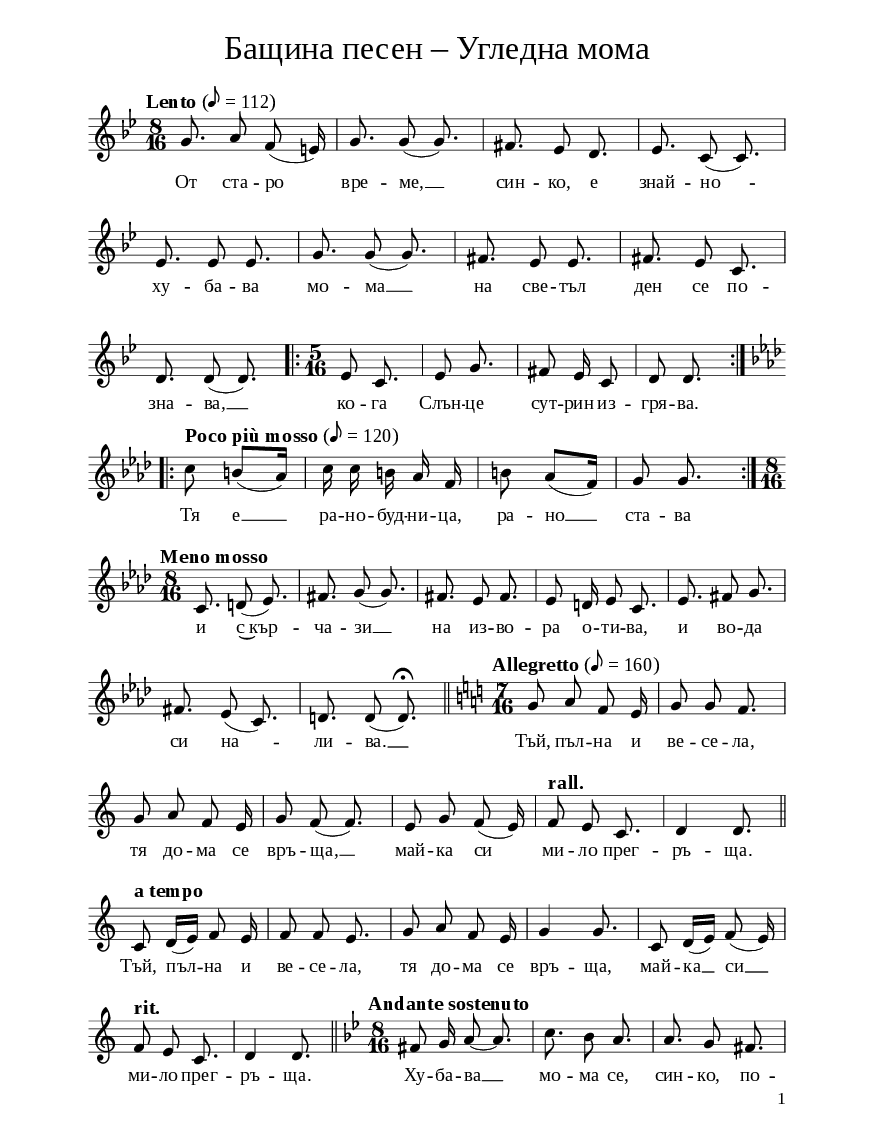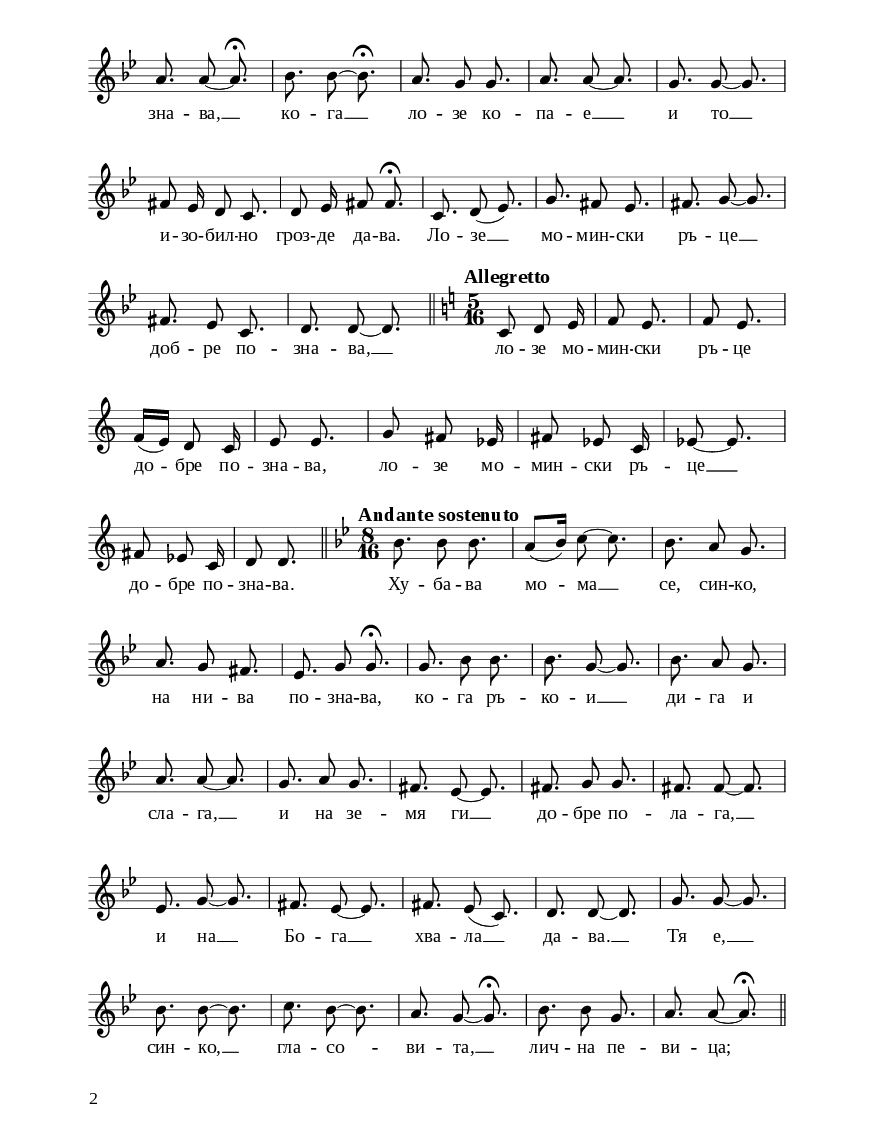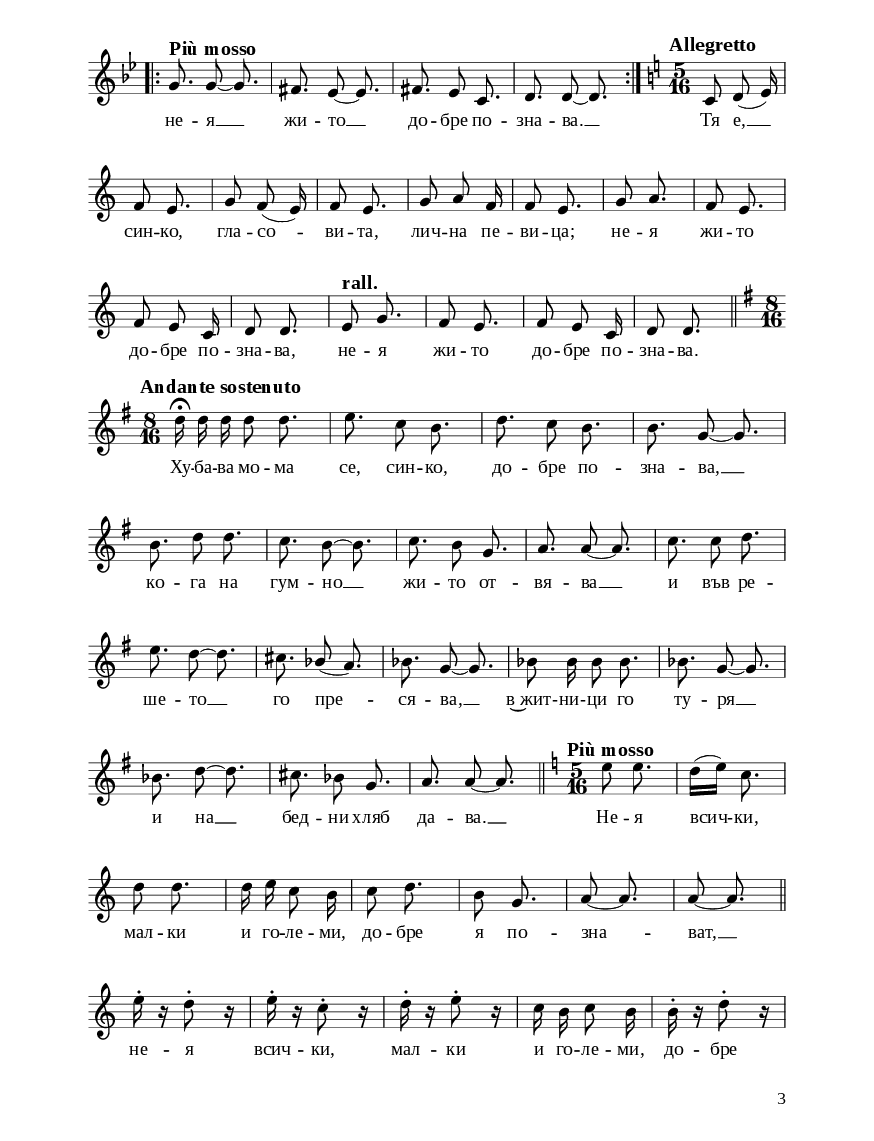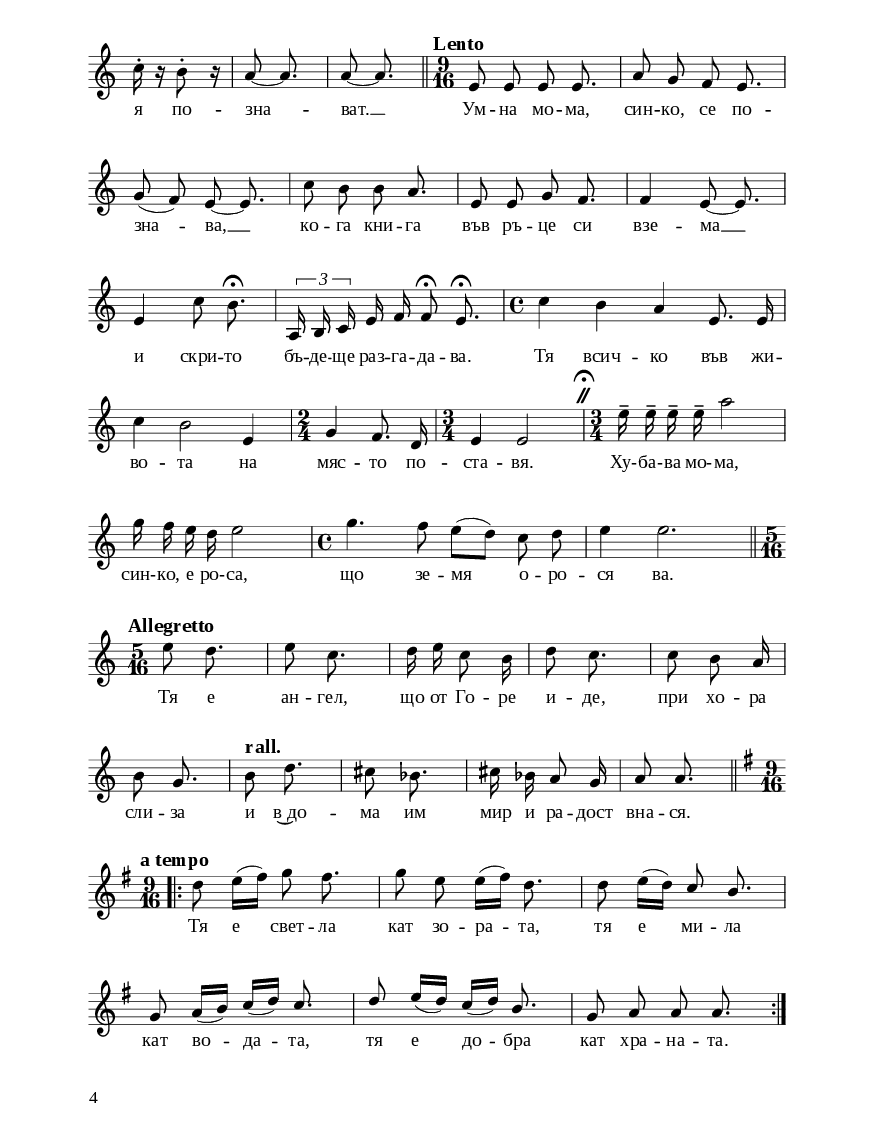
\version "2.24.4"

% include paper part and global functions
\include "include/globals.ily"
\bookpart {
  \label #'ref138
  \tocItem \markup "Бащина песен – Угледна мома"
  \paper {
    print-all-headers = ##t
    print-page-number = ##t
    print-first-page-number = ##t

    % put page numbers on the bottom
    oddHeaderMarkup = \markup ""
    evenHeaderMarkup = \markup ""
    oddFooterMarkup = \markup
    \fill-line {
      ""
      \if \should-print-page-number \fromproperty #'page:page-number-string
    }
    evenFooterMarkup = \markup
    \fill-line {
      \if \should-print-page-number \fromproperty #'page:page-number-string
      ""
    }

    left-margin = 1.5\cm
    right-margin = 1.5\cm
    top-margin = 1.6\cm
    bottom-margin = 1.2\cm
    ragged-bottom = ##t % do not spread the staves to fill the whole vertical space

    % change distance between staves
    system-system-spacing =
    #'((basic-distance . 15)
       (minimum-distance . 6)
       (padding . 1)
       (stretchability . 12))
  }
  \score {
    \layout {
      indent = 0.0\cm % remove first line indentation
      ragged-last = ##f % do spread last line to fill the whole space
      \override Staff.BarLine.thick-thickness = #4 %make the end and repeat bars thiner
      \override Score.VoltaBracket.font-size = #-1.7 % make the repeat number fontsize smaller
      

      \context {
        \Score
        \omit BarNumber %remove bar numbers
        \override MetronomeMark.font-size = #1.5 % increase the tempo fontsize
        \override TupletNumber.font-size = #0.4 % increase the triol number

      } % context

      \context {
        % change staff size
        \Staff
        \override StaffSymbol.thickness = #0.5
        \override BarLine.hair-thickness = #1
        %\override StaffSymbol.ledger-line-thickness = #'(0 . 0)
      }

      \context {
        % adjust space between staff and lyrics and between the two lyric lines
        \Lyrics
        \override VerticalAxisGroup.nonstaff-relatedstaff-spacing = #'((padding . 1))
        \override VerticalAxisGroup.nonstaff-nonstaff-spacing = #'((minimum-distance . 2))
        includeGraceNotes = ##t
      }
    } % layout

    \new Voice  \relative c' {
      \clef treble
      \key g \minor
      \time 8/16
      \tempoFunc "Lento" 8 "112"
      \autoBeamOff
      g'8. a8 f(e16) |
      g8. g8(g8.) |
      fis8. ees8 d8. |
      ees8. c8(c8.) | \break

      ees8. ees8 ees8. |
      g8. g8(g8.)  |
      fis8. ees8 ees8.  |
      fis8. ees8 c8.  | \break

      d8. d8(d8.)  |
      \bar ".|:" \time 5/16 ees8 c8.  |
      ees8 g8. |
      fis8 ees16 c8  |
      d8 d8. | \bar ":|.:" \break

      \tempoFunc "Poco più mosso" 8 "120"
      \key f \minor
      c'8 b8[(aes16)] |  |
      c16 c b aes f |  |
      b8 aes([f16])  |
      g8 g8. | \bar ":|."

      \time 8/16 \break
      \tempo "Meno mosso" c,8. d8(ees8.) |
      fis8. g8 (g8.) |
      fis8. ees8 fis8. |
      ees8 d16 ees8 c8. |
      ees8. fis8 g8. | \break

      fis8.ees8(c8.) |
      d8. d8(d8.\fermata) | \bar "||"
      \time 7/16
      \key c \major
      \tempoFunc "Allegretto" 8 "160"
      g8 a f e16 |
      g8 g f8. | \break

      g8 a f e16 |
      g8 f(f8.) |
      e8 g f(e16) |
      \tempo "rall." f8 e c8. |
      d4 d8. | \bar "||" \break

      \tempo "a tempo"
      c8 d16[(e)] f8 e16 |
      f8 f e8. |
      g8 a f e16 |
      g4 g8. |
      c,8 d16[(e)] f8(e16) | \break

      \tempo "rit."
      f8 e c8. |
      d4 d8. | \bar "||"
      \key g \minor
      \time 8/16
      \tempo "Andante sostenuto"
      fis8 g16 a8~ a8. |
      c8. bes8 a8. |
      a8. g8 fis8. | \break

      a8. a8~ a8.\fermata |
      bes8. bes8~ bes8.\fermata |
      a8. g8 g8. |
      a8. a8~ a8. |
      g8. g8~ g8. | \break

      fis8 ees16 d8 c8. |
      d8 ees16 fis8 fis8.\fermata |
      c8. d8(ees8.) |
      g8. fis8 ees8. |
      fis8. g8~ g8. | \break

      fis8. ees8 c8. |
      d8. d8~ d8. | \bar "||"
      \key c \major
      \time 5/16
      \tempo "Allegretto"
      c8 d e 16 |
      f8 e8. |
      f8 e8. | \break

      f16[(e)] d8 c16 |
      e8 e8.|
      g8 fis ees16 |
      fis8 ees8 c16 |
      ees8~ ees8. | \break

      fis8 ees8 c16 |
      d8 d8. | \bar "||"
      \key g \minor
      \time 8/16
      \tempo "Andante sostenuto"
      bes'8. bes8 bes8. |
      a8[(bes16)] c8~ c8. |
      bes8. a8 g8. | \break
      a8. g8 fis8. |
      ees8. g8 g8.\fermata |
      g8. bes8 bes8. |
      bes8. g8~ g8. |
      bes8. a8 g8. | \break

      a8. a8~ a8. |
      g8. a8 g8. |
      fis8. ees8~ ees8. |
      fis8. g8 g8. |
      fis8. fis8~ fis8. | \break

      ees8. g8~ g8. |
      fis8. ees8~ ees8. |
      fis8. ees8(c8.) |
      d8. d8~ d8. |
      g8. g8~ g8. | \break

      bes8. bes8~ bes8. |
      c8. bes8~ bes8. |
      a8. g8~ g8.\fermata |
      bes8. bes8 g8. |
      a8. a8~ a8.\fermata | \break

      \bar ".|:-||"  \tempo "Più mosso"
      g8. g8~ g8. |
      fis8. ees8~ ees8. |
      fis8. ees8 c8. |
      d8. d8~ d8. | \bar ":|."

      \key c \major
      \time 5/16
      \tempo "Allegretto"
      c8 d(e16) | \break

      f8 e8. |
      g8 f8(e16) |
      f8 e8. |
      g8 a f16 |
      f8 e8. |
      g8 a8. |
      f8 e8. | \break

      f8 e c16 |
      d8 d8. |
      \tempo "rall."
      e8 g8. |
      f8 e8. |
      f8 e c16 |
      d8 d8. | \bar "||"
      \time 8/16
      \key g \major
      \break

      \tempo "Andante sostenuto"
      d'16\fermata d d d8 d8. |
      e8. c8 b8. |
      d8. c8 b8. |
      b8. g8~ g8. \break

      b8. d8 d8. |
      c8. b8~ b8. |
      c8. b8 g8. |
      a8. a8~ a8. |
      c8. c8 d8. | \break

      e8. d8~ d8. |
      cis8. \stemUp bes8(a8.) \stemNeutral |
      bes8. g8~ g8. |
      bes8 bes16 bes8 bes8. |
      bes8. g8~ g8. | \break
      bes8. d8~ d8. |
      cis8. bes8 g8. |
      a8. a8~ a8. |  \bar "||"
      \key c \major
      \time 5/16
      \tempo "Più mosso" e'8 e8. |
      d16[(e)] c8. | \break
      d8 d8. |
      d16 e c8  b16 |
      c8 d8. |
      b8 g8. |
      a8~ a8. |
      a8~ a8. | \bar "||" \break

      e'16\staccato r16 d8\staccato r16 |
      e16\staccato r16 c8\staccato r16 |
      d16\staccato r16 e8\staccato r16 |
      c16 b c8 b16 |
      b16\staccato r16 d8\staccato r16 | \break

      c16\staccato r16 b8\staccato r16 |
      a8~ a8. |
      a8~ a8. |  \bar "||"
      \key a \minor
      \time 9/16
      \tempo "Lento" e8 e e e8. |
      a8 g f e8. | \break

      g8(f) e8~ e8. |
      c'8 b b a8. |
      e8 e g f8. |
      f4 e8~ e8. | \break

      e4 c'8 b8.\fermata |
      \tuplet 3/2 { a,16 b c } e f f8\fermata e8.\fermata |
      \time 4/4 c'4 b a e8. e16  \break |

      c'4 b2 e,4 |
      \time 2/4 g4 f8. d16 |
      \time 3/4 e4   e2 \mark\markup{ \column { \hspace #0 \center-align \normalsize \musicglyph #"scripts.ufermata"  \center-align \normalsize \musicglyph #"scripts.caesura.straight" }}
      |
      \bar "|"
      \time 3/4  | % 149

      e'16 --e16 --e16 --
      e16 --a2   \break | % 151
      g16 f16 e16 d16
      e2 | % 152

      \time 4/4  | % 152
      g4.f8 e8 ( [d8 ] )
      c8 d8  | % 153
      e4 e2. \bar "||" \break
      \tempo "Allegretto"
      \time 5/16  | % 154
      e8 d8. | % 155
      e8 c8. | % 156
      d16 e16  c8 b16 |% 158
      d8 c8. | c8 b8 a16 | \break
      b8  g8. |
      \tempo"rall."b8 d8. | % 161
      cis8 bes8. | % 162
      cis16 bes16  a8  g16 | % 163
      a8  a8. \bar "||"

      \break \repeat volta 1 {
        | % 164
        \bar ".|:-||"  \key g \major \time 9/16 | % 164
        \tempo"a tempo" d8 e16 ( [
        fis16 ) ] g8 fis8. | % 165
        g8 e8 e16 ( [ \stemDown
        fis16 ) ]d8. | % 166
        d8 e16 ( [d16 ) ] \stemUp
        c8 b8. \break | % 167
        g8 a16 ( [  b16 ) ]c16 (
        [d16 ) ]c8. | % 168
        d8 e16 ( [d16 ) ] \stemUp
        c16 ( [d16 ) ]b8. | % 169
        g8  a8  a8  a8. \bar ":|."
      }


    }

    \addlyrics {
      От ста -- ро вре -- ме, __ син -- ко, е знай -- но --
      ху -- ба -- ва мо -- ма __ на све -- тъл ден се по --
      зна -- ва, __ ко -- га Слън -- це сут -- рин из -- гря -- ва.
      Тя е __ ра -- но -- буд -- ни -- ца, ра -- но __ ста -- ва
      и с~кър -- ча -- зи __ на из -- во -- ра о -- ти -- ва, и во -- да
      си на -- ли -- ва. __ Тъй, пъл -- на и ве -- се -- ла,
      тя до -- ма се връ -- ща, __ май -- ка си ми -- ло прег -- ръ -- ща.
      Тъй, пъл -- на и ве -- се -- ла,  тя до -- ма се връ -- ща, май -- ка __ си __
      ми -- ло прег -- ръ -- ща. Ху -- ба -- ва __ мо -- ма се, син -- ко, по --
      зна -- ва, __ ко -- га __ ло -- зе ко -- па -- е __ и то __
      и -- "зо-" -- бил -- но "гроз-" -- де да -- ва. Ло -- зе __ мо -- "мин-" -- ски ръ -- це __
      доб -- ре по -- зна -- ва, __ ло -- зе мо -- мин -- ски ръ -- це
      до -- бре по -- зна -- ва, ло -- зе мо -- мин -- ски ръ -- це __
      до -- бре по -- зна -- ва. Ху -- ба -- ва мо -- ма __ се, син -- ко,
      на ни -- ва по -- зна -- ва, ко -- га ръ -- ко -- и __ ди -- га и
      сла -- га, __ и на  зе -- мя ги __ до -- бре по -- ла -- га, __
      и на __ Бо -- га __  хва -- ла __ да -- ва. __ Тя е, __
      син -- ко, __ гла -- со -- ви -- та, __  лич -- на пе -- ви -- ца;
      не -- я __ жи -- то __ до -- бре по -- зна -- ва. __ Тя е, __
      син -- ко, гла -- со -- ви -- та, лич -- на пе -- ви -- ца; не -- я жи -- то
      до -- бре по -- зна -- ва, не -- я жи -- то до -- бре по -- зна -- ва.
      Ху -- ба -- ва мо -- ма се, син -- ко, до -- бре по -- зна -- ва, __
      ко -- га на гум -- но __  жи -- то от -- вя -- ва __ и във ре --
      ше -- то __ го пре -- ся -- ва, __ "в~жит-" -- "ни-" -- ци го ту -- ря __
      и на __  бед -- ни хляб да -- ва. __ Не -- я "всич-" -- ки,
      мал -- ки и го -- ле -- ми, до -- бре я по -- зна -- ват, __
      не -- я всич -- ки, мал -- ки и го -- ле -- ми, до -- бре
      я по -- зна -- ват. __ Ум -- на мо -- ма, син -- ко, се по --
      зна -- ва, __ ко -- га кни -- га във ръ -- це си взе -- ма __
      и скри -- то бъ -- де -- ще раз -- га -- да -- ва. Тя всич -- ко във жи --
      во -- та на мяс -- то по -- ста -- вя. "Ху-" -- "ба-" -- ва "мо-" -- ма,
      "син-" -- ко, е "ро-" -- са, що зе -- мя о -- ро -- ся ва.
      Тя е ан -- гел, що от Го -- ре и -- де, при хо -- ра
      сли -- за  и в~до -- ма им мир и ра -- дост вна -- ся.
      Тя е свет -- ла кат зо -- ра -- та, тя е ми -- ла
      кат во -- да -- та, тя е до -- бра кат хра -- на -- та.
    }

    \header {
      title = \titleFunc #'ref_desc_5 "Бащина песен – Угледна мома" "Baština pesen – Ugledna moma"
    }

    \midi{}

  } % score

} % bookpart
